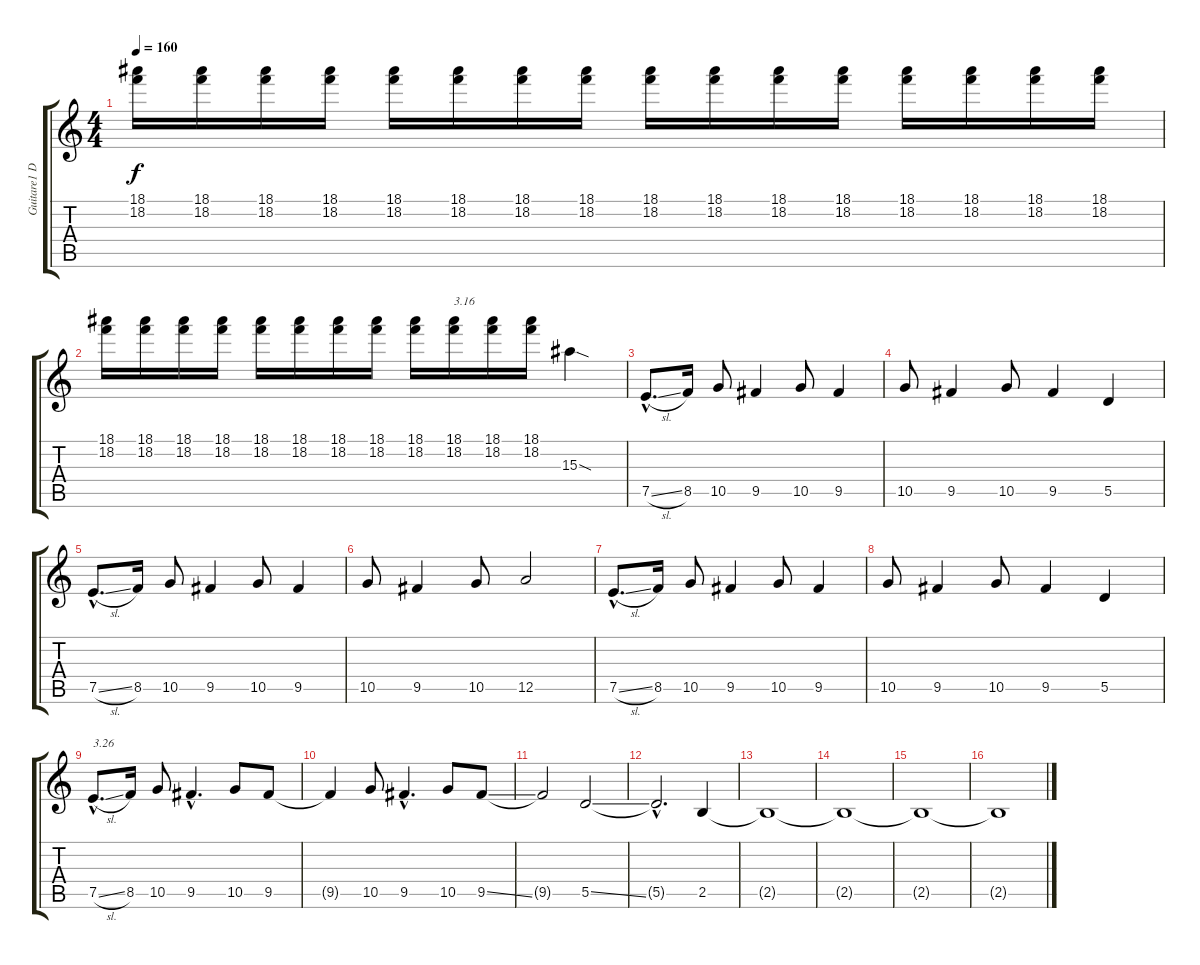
\track ("Guitare1 Dr-D" "Guitare1 D") {instrument distortionguitar}
\staff {score tabs}
\tuning (E4 B3 G3 D3 A2 D2) {hide}
\ts (4 4)
\tempo 160
\clef g2
\ks c
(18.1 18.2).16{dy f} (18.1 18.2).16 (18.1 18.2).16 (18.1 18.2).16 (18.1 18.2).16 (18.1 18.2).16 (18.1 18.2).16 (18.1 18.2).16 (18.1 18.2).16 (18.1 18.2).16 (18.1 18.2).16 (18.1 18.2).16 (18.1 18.2).16 (18.1 18.2).16 (18.1 18.2).16 (18.1 18.2).16 |
(18.1 18.2).16 (18.1 18.2).16 (18.1 18.2).16 (18.1 18.2).16 (18.1 18.2).16 (18.1 18.2).16 (18.1 18.2).16 (18.1 18.2).16 (18.1 18.2).16 (18.1 18.2).16{txt "3.16"} (18.1 18.2).16 (18.1 18.2).16 15.3{sod}.4 |
7.5{sl hac}.8{d} 8.5.16 10.5.8 9.5.4 10.5.8 9.5.4 |
10.5.8 9.5.4 10.5.8 9.5.4 5.5.4 |
7.5{sl hac}.8{d} 8.5.16 10.5.8 9.5.4 10.5.8 9.5.4 |
10.5.8 9.5.4 10.5.8 12.5.2 |
7.5{sl hac}.8{d} 8.5.16 10.5.8 9.5.4 10.5.8 9.5.4 |
10.5.8 9.5.4 10.5.8 9.5.4 5.5.4 |
7.5{sl hac}.8{d txt "3.26"} 8.5.16 10.5.8 9.5{hac}.4{d} 10.5.8 9.5.8 |
9.5{t}.4 10.5.8 9.5{hac}.4{d} 10.5.8 9.5{ss}.8 |
9.5{t}.2 5.5{ss}.2 |
5.5{hac t}.2{d} 2.5.4 |
2.5{t}.1 |
2.5{t}.1 |
2.5{t}.1 |
2.5{t}.1
